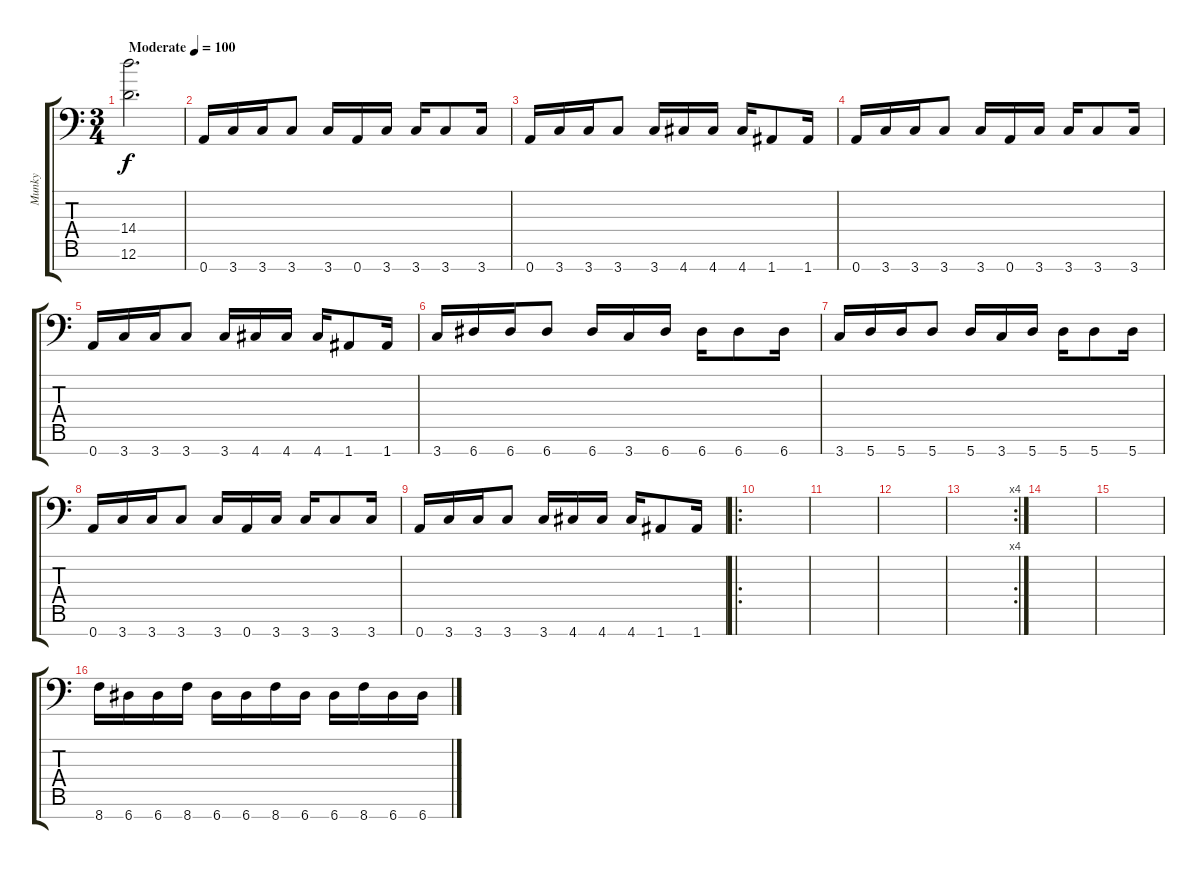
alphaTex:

\track ("Munky" "Munky") {instrument distortionguitar}
\staff {score tabs}
\tuning (D4 A3 F3 C3 G2 D2 A1) {hide}
\ts (3 4)
\tempo (100 "Moderate")
\clef f4
\ks c
(14.4 12.6).2{d dy f instrument distortionguitar} |
0.7.16 3.7.16 3.7.16 3.7.8 3.7.16 0.7.16 3.7.16 3.7.16 3.7.8 3.7.16 |
0.7.16 3.7.16 3.7.16 3.7.8 3.7.16 4.7.16 4.7.16 4.7.16 1.7.8 1.7.16 |
0.7.16 3.7.16 3.7.16 3.7.8 3.7.16 0.7.16 3.7.16 3.7.16 3.7.8 3.7.16 |
0.7.16 3.7.16 3.7.16 3.7.8 3.7.16 4.7.16 4.7.16 4.7.16 1.7.8 1.7.16 |
3.7.16 6.7.16 6.7.16 6.7.8 6.7.16 3.7.16 6.7.16 6.7.16 6.7.8 6.7.16 |
3.7.16 5.7.16 5.7.16 5.7.8 5.7.16 3.7.16 5.7.16 5.7.16 5.7.8 5.7.16 |
0.7.16 3.7.16 3.7.16 3.7.8 3.7.16 0.7.16 3.7.16 3.7.16 3.7.8 3.7.16 |
0.7.16 3.7.16 3.7.16 3.7.8 3.7.16 4.7.16 4.7.16 4.7.16 1.7.8 1.7.16 |
\ro
|
|
|
\rc 4
|
|
|
8.7.16 6.7.16 6.7.16 8.7.16 6.7.16 6.7.16 8.7.16 6.7.16 6.7.16 8.7.16 6.7.16 6.7.16
